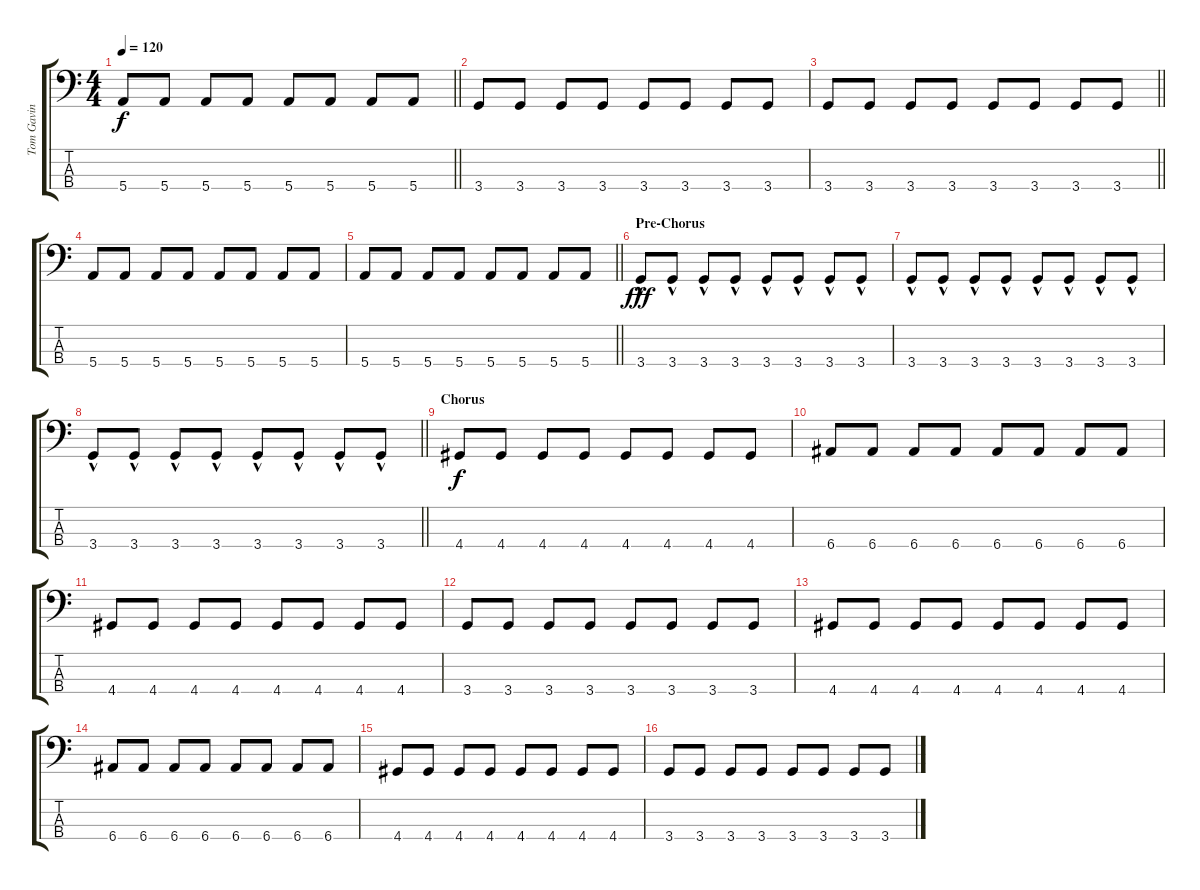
\track ("Tom Gavin" "Tom Gavin") {instrument electricbassfinger}
\staff {score tabs}
\tuning (G2 D2 A1 E1) {hide}
\ts (4 4)
\tempo 120
\clef f4
\barLineRight lightlight
\ks c
5.4.8{dy f} 5.4.8 5.4.8 5.4.8 5.4.8 5.4.8 5.4.8 5.4.8 |
3.4.8 3.4.8 3.4.8 3.4.8 3.4.8 3.4.8 3.4.8 3.4.8 |
\barLineRight lightlight
3.4.8 3.4.8 3.4.8 3.4.8 3.4.8 3.4.8 3.4.8 3.4.8 |
5.4.8 5.4.8 5.4.8 5.4.8 5.4.8 5.4.8 5.4.8 5.4.8 |
\barLineRight lightlight
5.4.8 5.4.8 5.4.8 5.4.8 5.4.8 5.4.8 5.4.8 5.4.8 |
\section ("" "Pre-Chorus")
3.4{hac}.8{dy fff} 3.4{hac}.8 3.4{hac}.8 3.4{hac}.8 3.4{hac}.8 3.4{hac}.8 3.4{hac}.8 3.4{hac}.8 |
3.4{hac}.8 3.4{hac}.8 3.4{hac}.8 3.4{hac}.8 3.4{hac}.8 3.4{hac}.8 3.4{hac}.8 3.4{hac}.8 |
\barLineRight lightlight
3.4{hac}.8 3.4{hac}.8 3.4{hac}.8 3.4{hac}.8 3.4{hac}.8 3.4{hac}.8 3.4{hac}.8 3.4{hac}.8 |
\section ("" "Chorus")
4.4.8{dy f} 4.4.8 4.4.8 4.4.8 4.4.8 4.4.8 4.4.8 4.4.8 |
6.4.8 6.4.8 6.4.8 6.4.8 6.4.8 6.4.8 6.4.8 6.4.8 |
4.4.8 4.4.8 4.4.8 4.4.8 4.4.8 4.4.8 4.4.8 4.4.8 |
3.4.8 3.4.8 3.4.8 3.4.8 3.4.8 3.4.8 3.4.8 3.4.8 |
4.4.8 4.4.8 4.4.8 4.4.8 4.4.8 4.4.8 4.4.8 4.4.8 |
6.4.8 6.4.8 6.4.8 6.4.8 6.4.8 6.4.8 6.4.8 6.4.8 |
4.4.8 4.4.8 4.4.8 4.4.8 4.4.8 4.4.8 4.4.8 4.4.8 |
3.4.8 3.4.8 3.4.8 3.4.8 3.4.8 3.4.8 3.4.8 3.4.8
